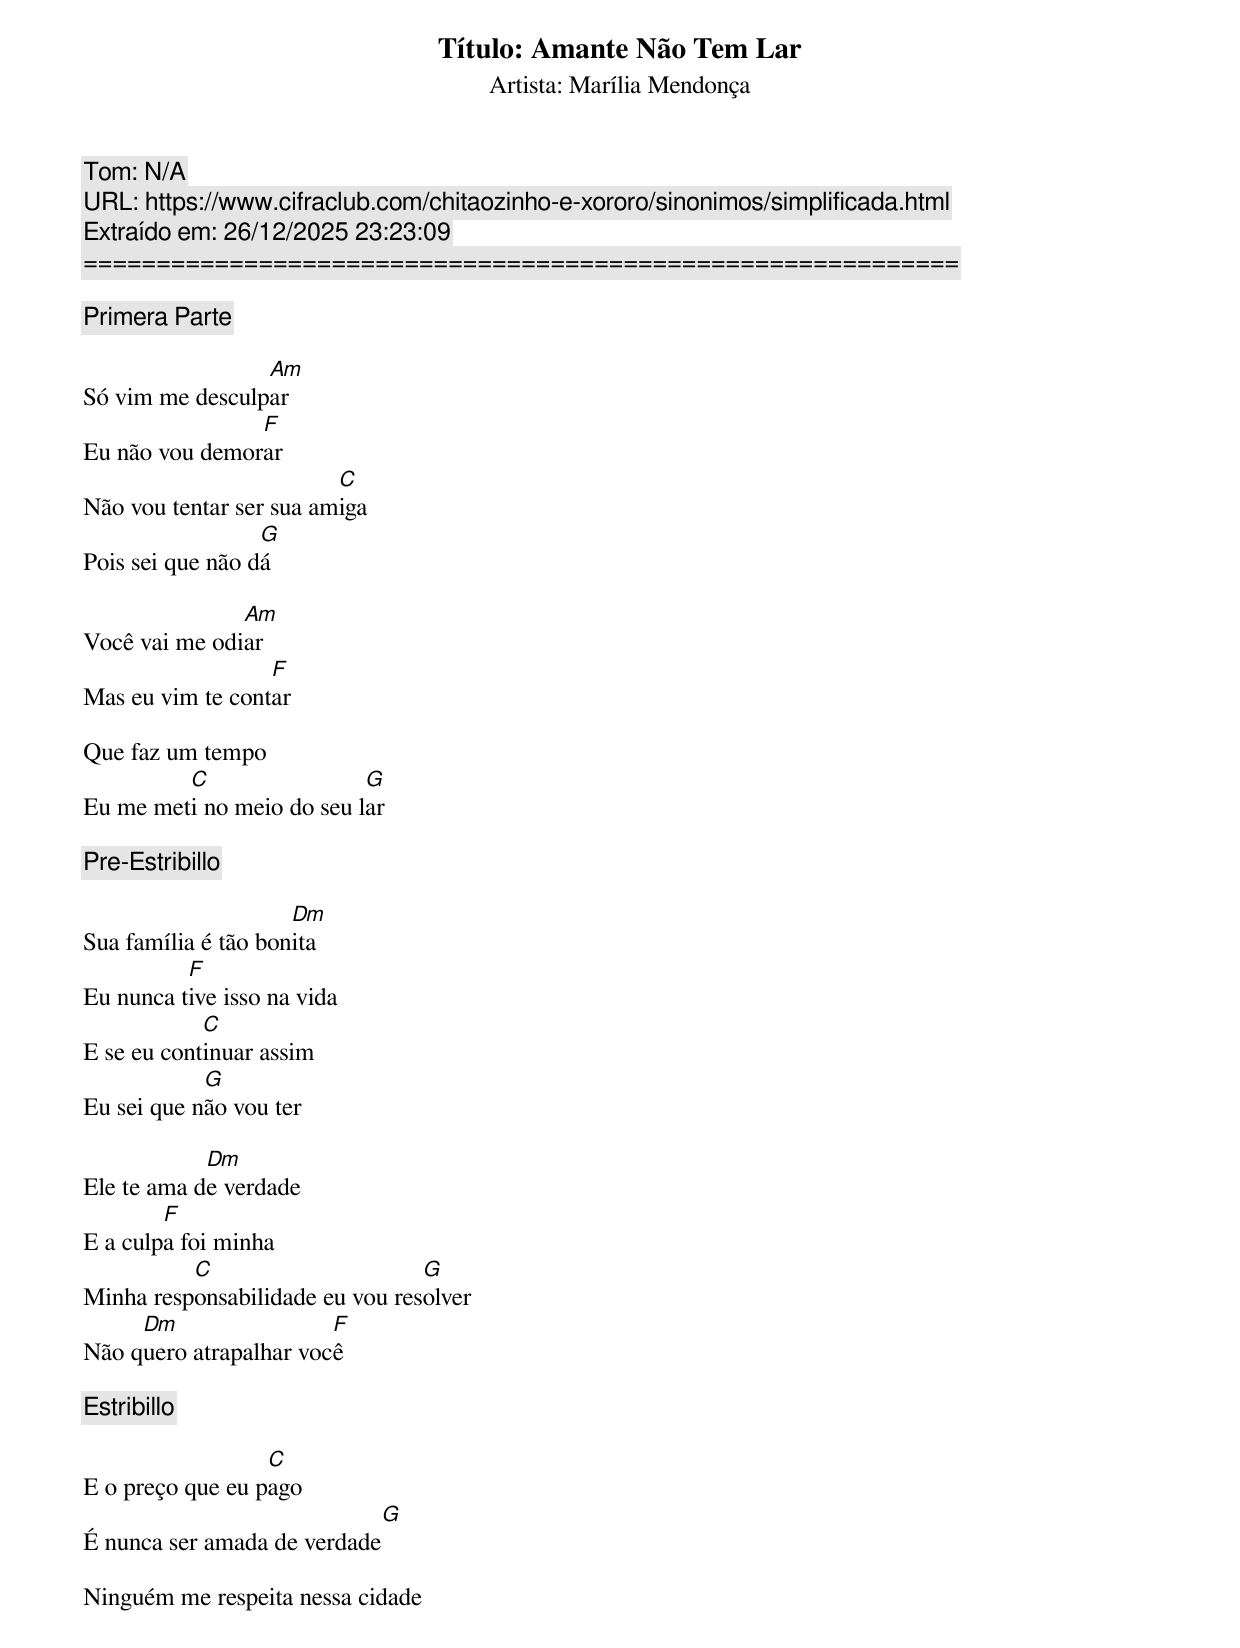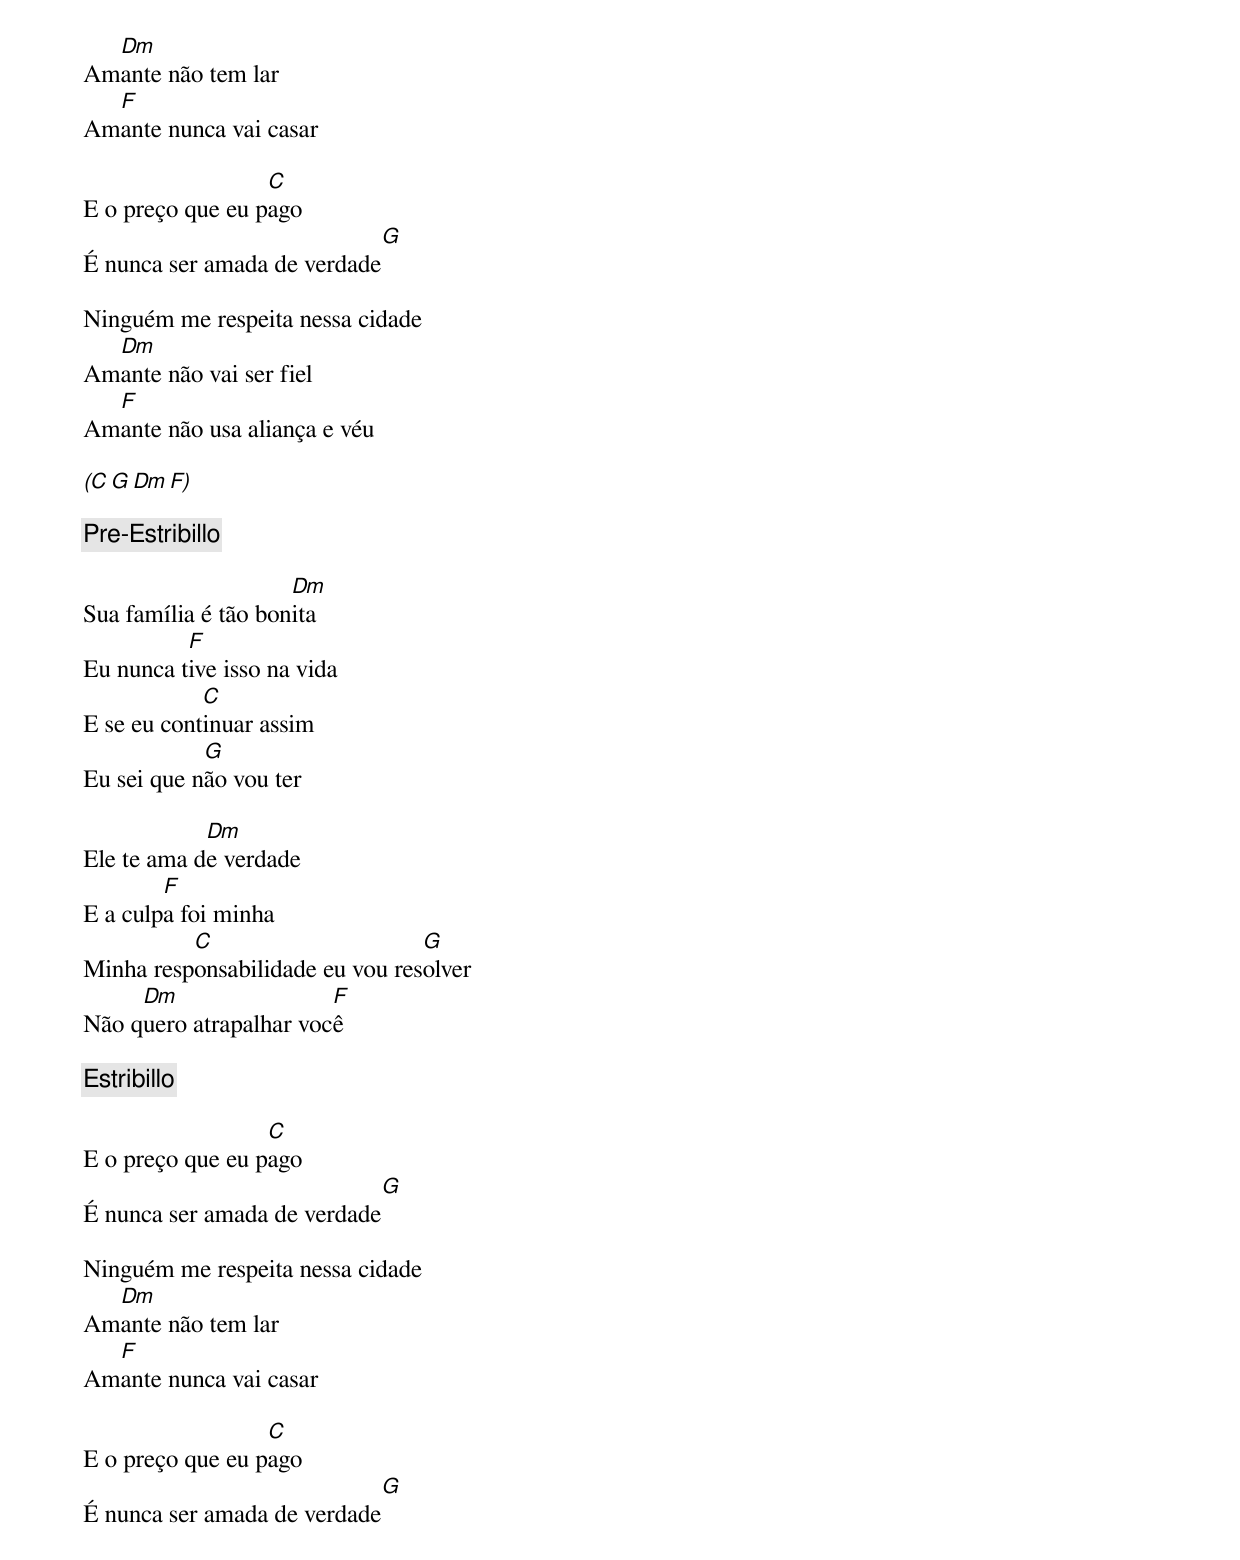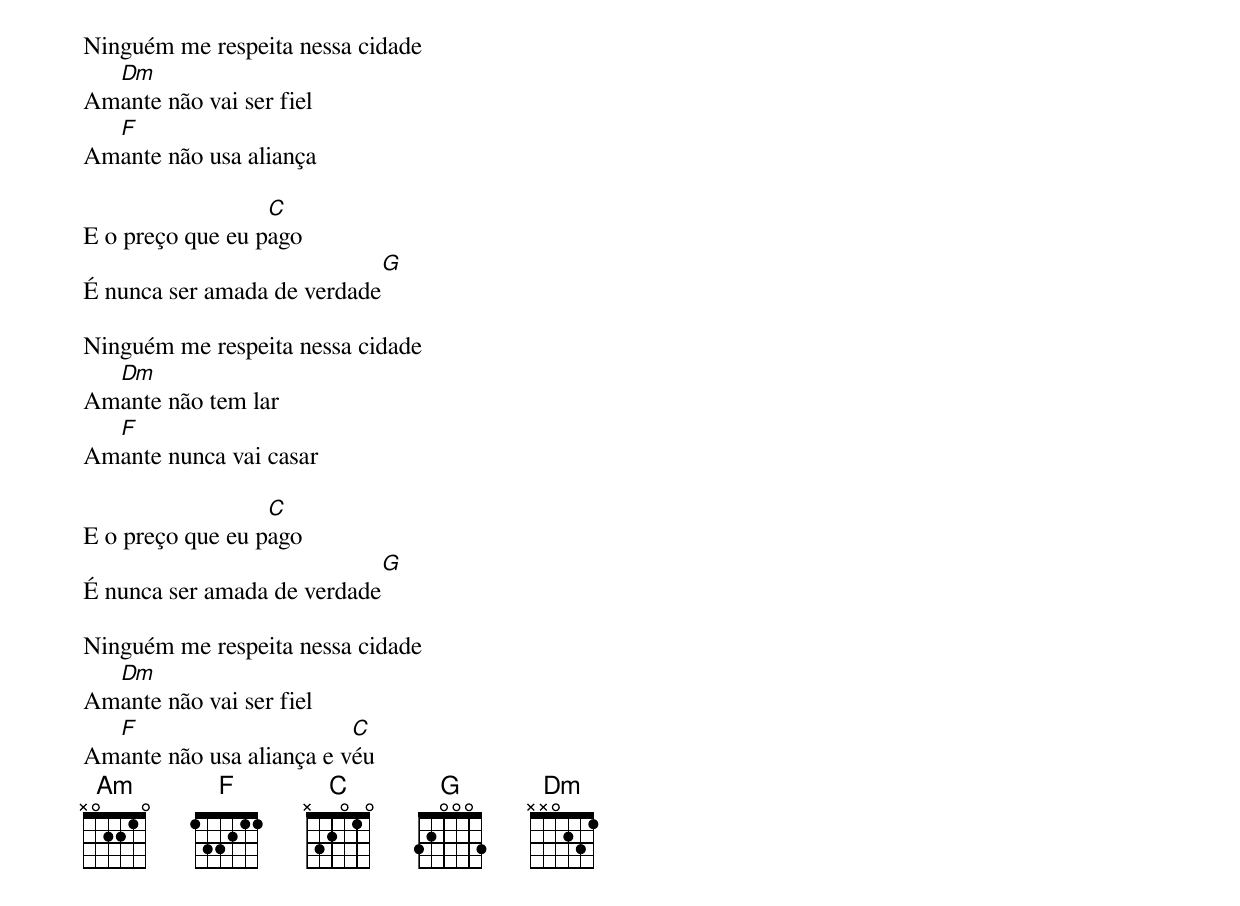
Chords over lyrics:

Título: Amante Não Tem Lar
Artista: Marília Mendonça
Tom: N/A
URL: https://www.cifraclub.com/chitaozinho-e-xororo/sinonimos/simplificada.html
Extraído em: 26/12/2025 23:23:09
============================================================

[Primera Parte]

                 Am
Só vim me desculpar
                F
Eu não vou demorar
                         C
Não vou tentar ser sua amiga
                  G
Pois sei que não dá

               Am
Você vai me odiar
                  F
Mas eu vim te contar

Que faz um tempo
         C                 G
Eu me meti no meio do seu lar

[Pre-Estribillo]

                     Dm
Sua família é tão bonita
          F
Eu nunca tive isso na vida
            C
E se eu continuar assim
            G
Eu sei que não vou ter

            Dm
Ele te ama de verdade
        F
E a culpa foi minha
          C                      G
Minha responsabilidade eu vou resolver
     Dm                 F
Não quero atrapalhar você

[Estribillo]

                  C
E o preço que eu pago
                             G
É nunca ser amada de verdade

Ninguém me respeita nessa cidade
  Dm
Amante não tem lar
  F
Amante nunca vai casar

                  C
E o preço que eu pago
                             G
É nunca ser amada de verdade

Ninguém me respeita nessa cidade
  Dm
Amante não vai ser fiel
  F
Amante não usa aliança e véu

(C  G  Dm  F)

[Pre-Estribillo]

                     Dm
Sua família é tão bonita
          F
Eu nunca tive isso na vida
            C
E se eu continuar assim
            G
Eu sei que não vou ter

            Dm
Ele te ama de verdade
        F
E a culpa foi minha
          C                      G
Minha responsabilidade eu vou resolver
     Dm                 F
Não quero atrapalhar você

[Estribillo]

                  C
E o preço que eu pago
                             G
É nunca ser amada de verdade

Ninguém me respeita nessa cidade
  Dm
Amante não tem lar
  F
Amante nunca vai casar

                  C
E o preço que eu pago
                             G
É nunca ser amada de verdade

Ninguém me respeita nessa cidade
  Dm
Amante não vai ser fiel
  F
Amante não usa aliança

                  C
E o preço que eu pago
                             G
É nunca ser amada de verdade

Ninguém me respeita nessa cidade
  Dm
Amante não tem lar
  F
Amante nunca vai casar

                  C
E o preço que eu pago
                             G
É nunca ser amada de verdade

Ninguém me respeita nessa cidade
  Dm
Amante não vai ser fiel
  F                       C
Amante não usa aliança e véu
